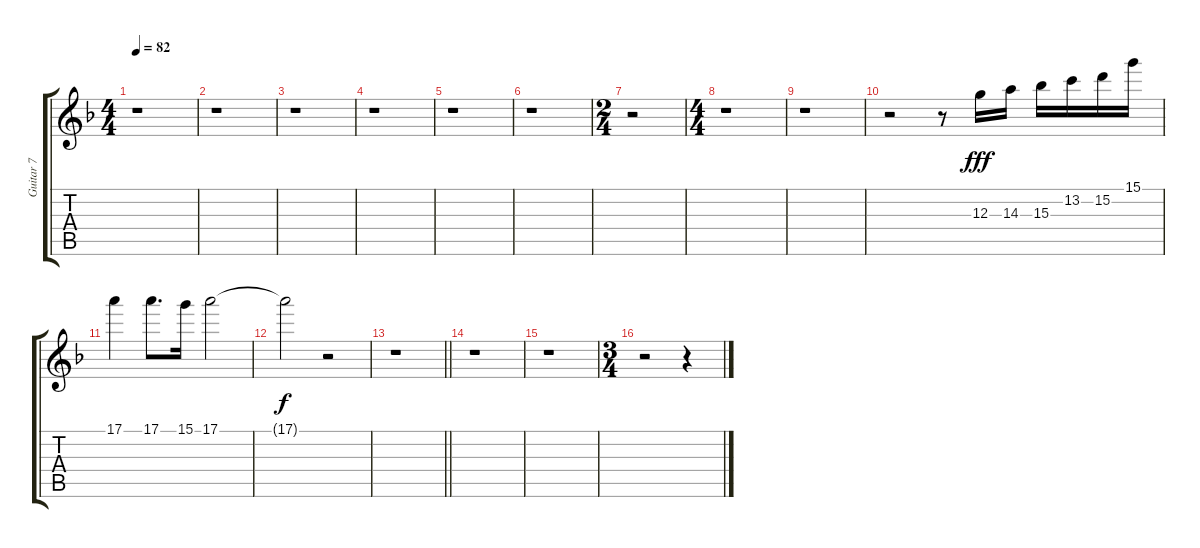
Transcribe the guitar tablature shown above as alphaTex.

\track ("Guitar 7" "Guitar 7") {instrument distortionguitar}
\staff {score tabs}
\tuning (E4 B3 G3 D3 A2 E2) {hide}
\ts (4 4)
\tempo 82
\clef g2
\ks f
r.1{dy fff} |
r.1 |
r.1 |
r.1 |
r.1 |
r.1 |
\ts (2 4)
r.2 |
\ts (4 4)
r.1 |
r.1 |
r.2 r.8 12.3.16 14.3.16 15.3.16 13.2.16 15.2.16 15.1.16 |
17.1.4 17.1.8{d} 15.1.16 17.1.2 |
17.1{t}.2{dy f} r.2 |
\barLineRight lightlight
r.1 |
r.1 |
r.1 |
\ts (3 4)
r.2 r.4
